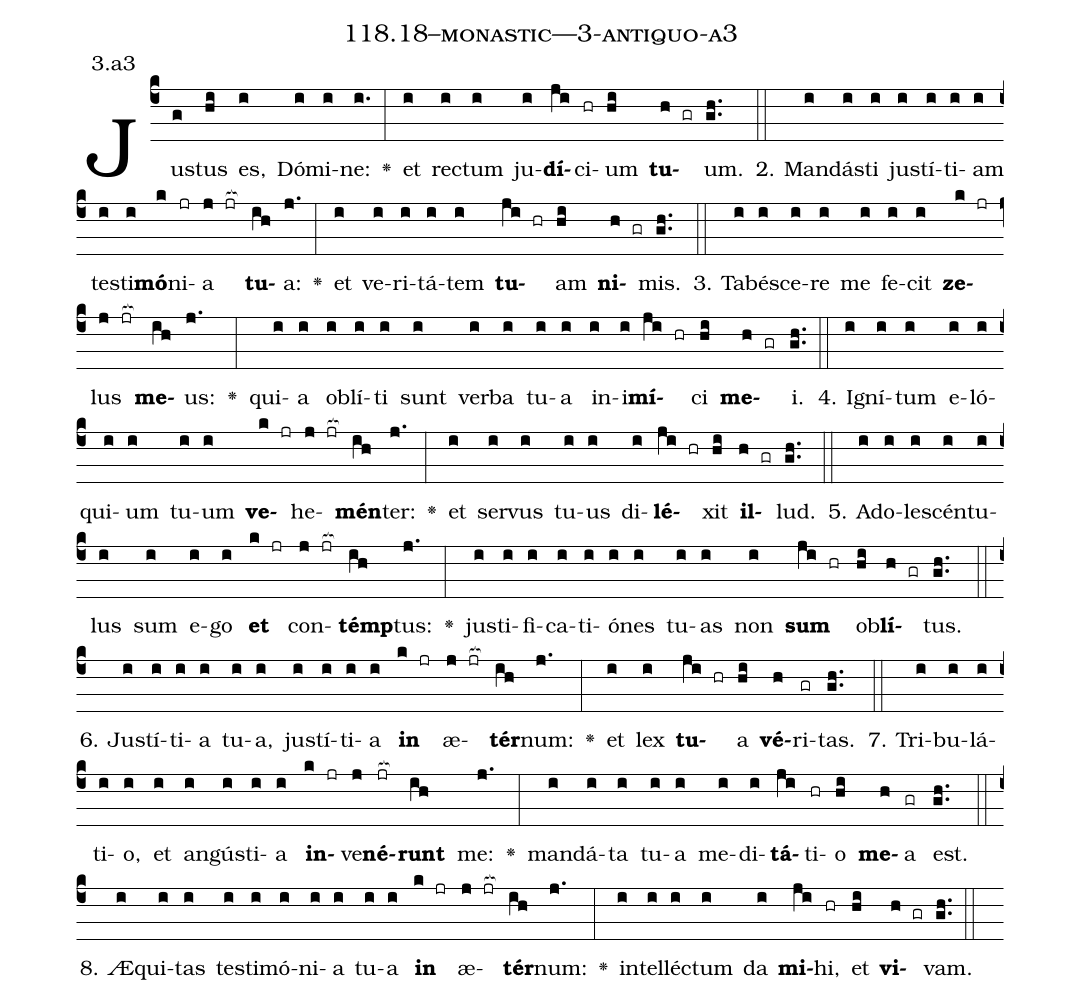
name: 118.18--monastic---3-antiquo-a3;
annotation: 3.a3;
%%
(c4)Jus(g)tus(hi) es,(i) Dó(i)mi(i)ne:(i.) <v>\greheightstar</v>(:) et(i) rec(i)tum(i) ju(i)<b>dí</b>(ji)ci(hr)um(hi) <b>tu</b>(h gr)um.(gh..) (::)
2. Man(i)dás(i)ti(i) jus(i)tí(i)ti(i)am(i) tes(i)ti(i)<b>mó</b>(k)ni(jr)a(j jr[ocb:1{]) <b>tu</b>(ih[ocb:0}])a:(j.) <v>\greheightstar</v>(:) et(i) ve(i)ri(i)tá(i)tem(i) <b>tu</b>(ji hr)am(hi) <b>ni</b>(h gr)mis.(gh..) (::)
3. Ta(i)bé(i)sce(i)re(i) me(i) fe(i)cit(i) <b>ze</b>(k jr)lus(j jr[ocb:1{]) <b>me</b>(ih[ocb:0}])us:(j.) <v>\greheightstar</v>(:) qui(i)a(i) ob(i)lí(i)ti(i) sunt(i) ver(i)ba(i) tu(i)a(i) in(i)i(i)<b>mí</b>(ji hr)ci(hi) <b>me</b>(h gr)i.(gh..) (::)
4. I(i)gní(i)tum(i) e(i)ló(i)qui(i)um(i) tu(i)um(i) <b>ve</b>(k jr)he(j jr[ocb:1{])<b>mén</b>(ih[ocb:0}])ter:(j.) <v>\greheightstar</v>(:) et(i) ser(i)vus(i) tu(i)us(i) di(i)<b>lé</b>(ji hr)xit(hi) <b>il</b>(h gr)lud.(gh..) (::)
5. Ad(i)o(i)le(i)scén(i)tu(i)lus(i) sum(i) e(i)go(i) <b>et</b>(k jr) con(j jr[ocb:1{])<b>témp</b>(ih[ocb:0}])tus:(j.) <v>\greheightstar</v>(:) jus(i)ti(i)fi(i)ca(i)ti(i)ó(i)nes(i) tu(i)as(i) non(i) <b>sum</b>(ji hr) ob(hi)<b>lí</b>(h gr)tus.(gh..) (::)
6. Jus(i)tí(i)ti(i)a(i) tu(i)a,(i) jus(i)tí(i)ti(i)a(i) <b>in</b>(k jr) æ(j jr[ocb:1{])<b>tér</b>(ih[ocb:0}])num:(j.) <v>\greheightstar</v>(:) et(i) lex(i) <b>tu</b>(ji hr)a(hi) <b>vé</b>(h)ri(gr)tas.(gh..) (::)
7. Tri(i)bu(i)lá(i)ti(i)o,(i) et(i) an(i)gús(i)ti(i)a(i) <b>in</b>(k jr)ve(j)<b>né</b>(jr[ocb:1{])<b>runt</b>(ih[ocb:0}]) me:(j.) <v>\greheightstar</v>(:) man(i)dá(i)ta(i) tu(i)a(i) me(i)di(i)<b>tá</b>(ji)ti(hr)o(hi) <b>me</b>(h)a(gr) est.(gh..) (::)
8. Æ(i)qui(i)tas(i) tes(i)ti(i)mó(i)ni(i)a(i) tu(i)a(i) <b>in</b>(k jr) æ(j jr[ocb:1{])<b>tér</b>(ih[ocb:0}])num:(j.) <v>\greheightstar</v>(:) in(i)tel(i)léc(i)tum(i) da(i) <b>mi</b>(ji)hi,(hr) et(hi) <b>vi</b>(h gr)vam.(gh..) (::)
